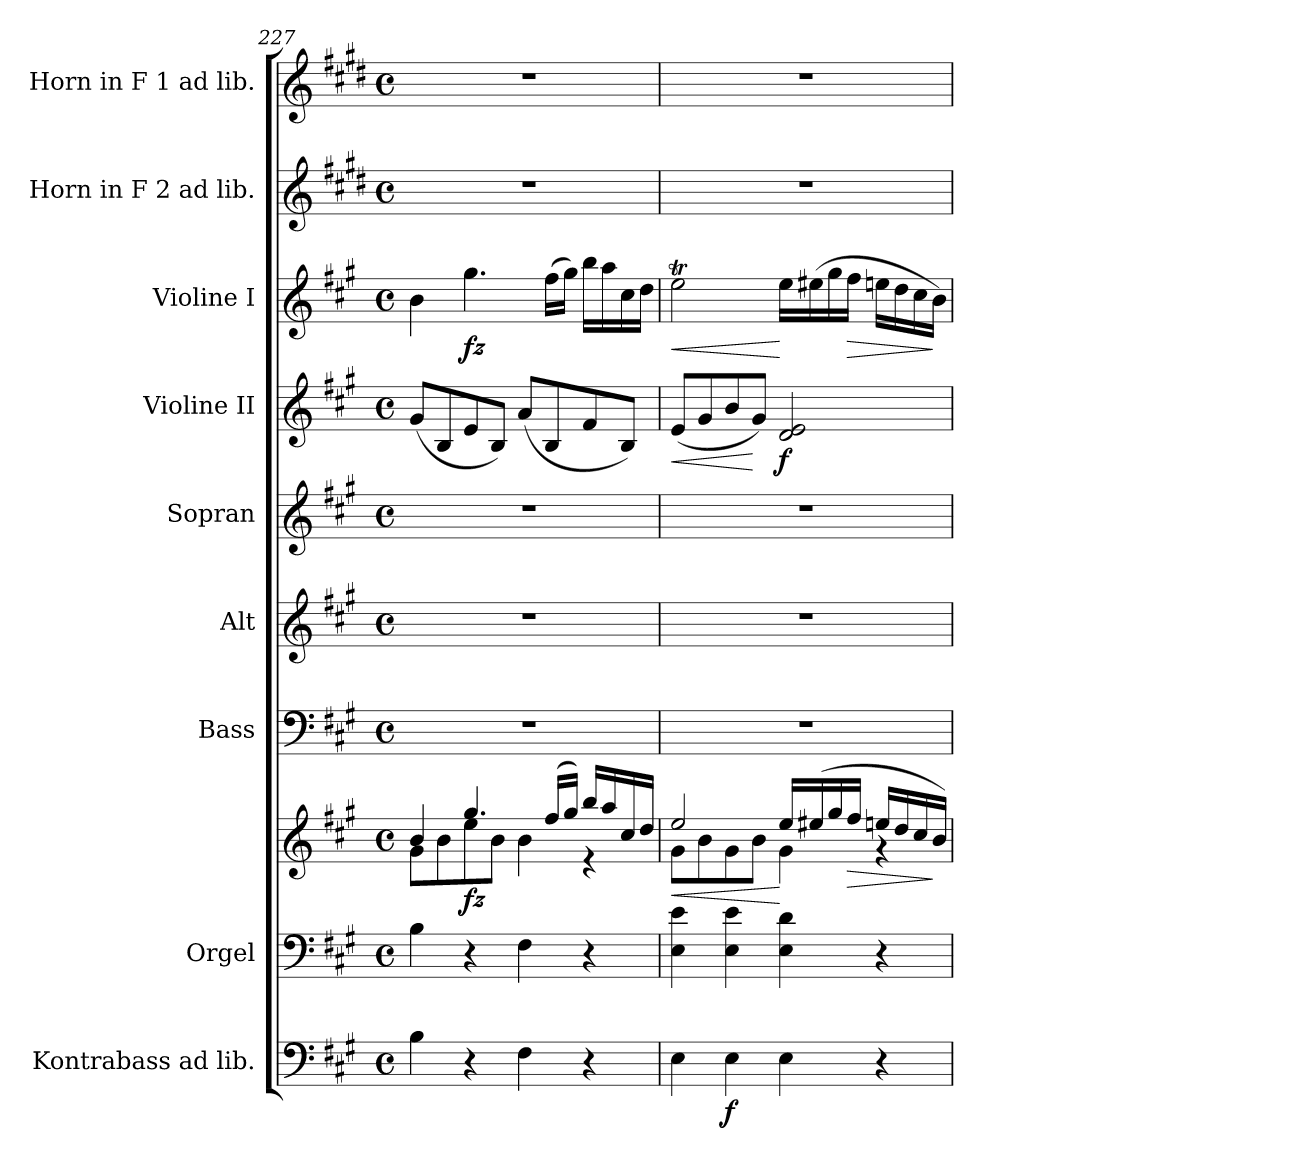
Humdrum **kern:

**kern	**dynam	**kern	**kern	**dynam	**kern	**kern	**kern	**kern	**dynam	**kern	**dynam	**kern	**kern
*part9	*part9	*part8	*part8	*part8	*part7	*part6	*part5	*part4	*part4	*part3	*part3	*part2	*part1
*staff10	*staff10	*staff9	*staff8	*staff8/9	*staff7	*staff6	*staff5	*staff4	*staff4	*staff3	*staff3	*staff2	*staff1
*I"Kontrabass ad lib.	*	*I"Orgel	*	*	*I"Bass	*I"Alt	*I"Sopran	*I"Violine II	*	*I"Violine I	*	*I"Horn in F 2 ad lib.	*I"Horn in F 1 ad lib.
*I'Kb.	*	*I'Org.	*	*	*I'B.	*I'A.	*I'S.	*I'Vl. II	*	*I'Vl. I	*	*	*
*clefF4	*	*clefF4	*clefG2	*	*clefF4	*clefG2	*clefG2	*clefG2	*	*clefG2	*	*clefG2	*clefG2
*ITrd7c12	*	*	*	*	*	*	*	*	*	*	*	*ITrd4c7	*ITrd4c7
*k[f#c#g#]	*	*k[f#c#g#]	*k[f#c#g#]	*	*k[f#c#g#]	*k[f#c#g#]	*k[f#c#g#]	*k[f#c#g#]	*	*k[f#c#g#]	*	*k[f#c#g#]	*k[f#c#g#]
*A:	*	*A:	*A:	*	*A:	*A:	*A:	*A:	*	*A:	*	*A:	*A:
*M4/4	*	*M4/4	*M4/4	*	*M4/4	*M4/4	*M4/4	*M4/4	*	*M4/4	*	*M4/4	*M4/4
*met(c)	*	*met(c)	*met(c)	*	*met(c)	*met(c)	*met(c)	*met(c)	*	*met(c)	*	*met(c)	*met(c)
=227	=227	=227	=227	=227	=227	=227	=227	=227	=227	=227	=227	=227	=227
*	*	*	*^	*	*	*	*	*	*	*	*	*	*
4BB\	.	4B\	4b/	8g#\L	.	1r	1r	1r	(<8g#/L	.	4b\	.	1r	1r
.	.	.	.	8b\	.	.	.	.	8B/	.	.	.	.	.
!	!	!	!	!	!LO:DY:b	!	!	!	!	!	!	!LO:DY:b	!	!
4r	.	4r	4.gg#/	8ee\	fz	.	.	.	8e/	.	4.gg#\	fz	.	.
.	.	.	.	8b\J	.	.	.	.	8B/J)	.	.	.	.	.
4FF#\	.	4F#\	.	4b\	.	.	.	.	(<8a/L	.	.	.	.	.
.	.	.	(>16ff#/LL	.	.	.	.	.	8B/	.	(>16ff#\LL	.	.	.
.	.	.	16gg#/JJ)	.	.	.	.	.	.	.	16gg#\JJ)	.	.	.
4r	.	4r	16bb/LL	4r	.	.	.	.	8f#/	.	16bb\LL	.	.	.
.	.	.	16aa/	.	.	.	.	.	.	.	16aa\	.	.	.
.	.	.	16cc#/	.	.	.	.	.	8B/J)	.	16cc#\	.	.	.
.	.	.	16dd/JJ	.	.	.	.	.	.	.	16dd\JJ	.	.	.
=228	=228	=228	=228	=228	=228	=228	=228	=228	=228	=228	=228	=228	=228	=228
!	!	!	!	!	!LO:HP:b	!	!	!	!	!LO:HP:b	!	!LO:HP:b	!	!
4EE\	.	4E\ 4e\	2ee/	8g#\L	<	1r	1r	1r	(<8e/L	<	2eeT\	<	1r	1r
.	.	.	.	8b\	.	.	.	.	8g#/	.	.	.	.	.
!	!LO:DY:b	!	!	!	!	!	!	!	!	!	!	!	!	!
4EE\	f	4E\ 4e\	.	8g#\	.	.	.	.	8b/	.	.	.	.	.
.	.	.	.	8b\J	.	.	.	.	8g#/J)	[	.	.	.	.
!	!	!	!	!	!	!	!	!	!	!LO:DY:b	!	!	!	!
4EE\	.	4E\ 4d\	16ee/LL	4g#\	[	.	.	.	2d/ 2e/	f	16eeTTT\LL	[	.	.
.	.	.	(>16ee#X/	.	.	.	.	.	.	.	(>16ee#X\	.	.	.
.	.	.	16gg#/	.	.	.	.	.	.	.	16gg#\	.	.	.
!	!	!	!	!	!LO:HP:b	!	!	!	!	!	!	!LO:HP:b	!	!
.	.	.	16ff#/JJ	.	>	.	.	.	.	.	16ff#\JJ	>	.	.
4r	.	4r	16een/LL	4rf	.	.	.	.	.	.	16een\LL	.	.	.
.	.	.	16dd/	.	.	.	.	.	.	.	16dd\	.	.	.
.	.	.	16cc#/	.	.	.	.	.	.	.	16cc#\	.	.	.
.	.	.	16b/JJ)	.	]	.	.	.	.	.	16b\JJ)	]	.	.
*	*	*	*v	*v	*	*	*	*	*	*	*	*	*	*
=	=	=	=	=	=	=	=	=	=	=	=	=	=
*-	*-	*-	*-	*-	*-	*-	*-	*-	*-	*-	*-	*-	*-
